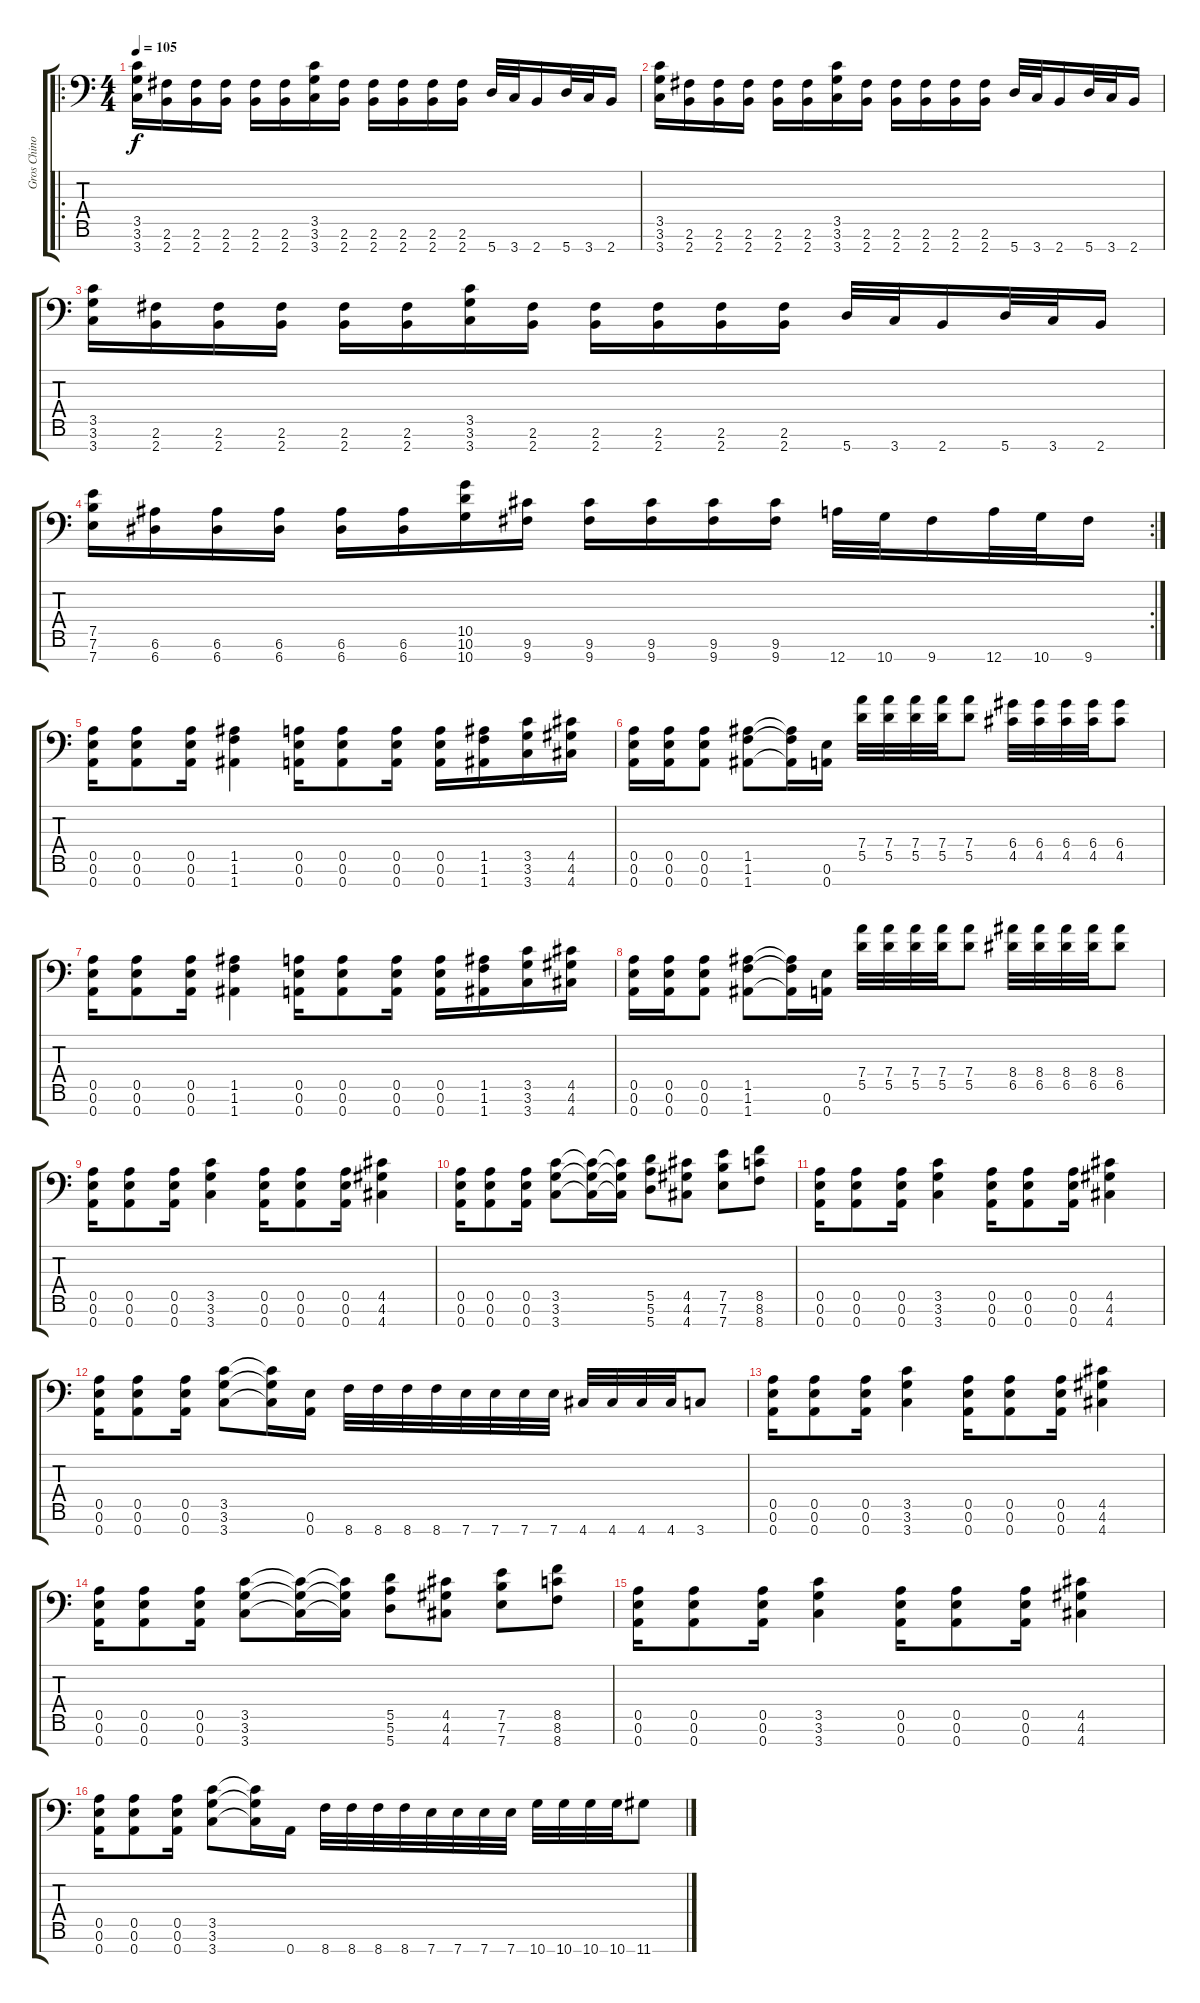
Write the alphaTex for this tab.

\track ("Gros Chino" "Gros Chino") {instrument distortionguitar}
\staff {score tabs}
\tuning (E4 B3 G3 D3 A2 E2 A1) {hide}
\ro
\ts (4 4)
\tempo 105
\clef f4
\ks c
(3.5 3.6 3.7).16{dy f} (2.6 2.7).16 (2.6 2.7).16 (2.6 2.7).16 (2.6 2.7).16 (2.6 2.7).16 (3.5 3.6 3.7).16 (2.6 2.7).16 (2.6 2.7).16 (2.6 2.7).16 (2.6 2.7).16 (2.6 2.7).16 5.7.32 3.7.32 2.7.16 5.7.32 3.7.32 2.7.16 |
(3.5 3.6 3.7).16 (2.6 2.7).16 (2.6 2.7).16 (2.6 2.7).16 (2.6 2.7).16 (2.6 2.7).16 (3.5 3.6 3.7).16 (2.6 2.7).16 (2.6 2.7).16 (2.6 2.7).16 (2.6 2.7).16 (2.6 2.7).16 5.7.32 3.7.32 2.7.16 5.7.32 3.7.32 2.7.16 |
(3.5 3.6 3.7).16 (2.6 2.7).16 (2.6 2.7).16 (2.6 2.7).16 (2.6 2.7).16 (2.6 2.7).16 (3.5 3.6 3.7).16 (2.6 2.7).16 (2.6 2.7).16 (2.6 2.7).16 (2.6 2.7).16 (2.6 2.7).16 5.7.32 3.7.32 2.7.16 5.7.32 3.7.32 2.7.16 |
\rc 2
(7.5 7.6 7.7).16 (6.6 6.7).16 (6.6 6.7).16 (6.6 6.7).16 (6.6 6.7).16 (6.6 6.7).16 (10.5 10.6 10.7).16 (9.6 9.7).16 (9.6 9.7).16 (9.6 9.7).16 (9.6 9.7).16 (9.6 9.7).16 12.7.32 10.7.32 9.7.16 12.7.32 10.7.32 9.7.16 |
(0.5 0.6 0.7).16 (0.5 0.6 0.7).8 (0.5 0.6 0.7).16 (1.5 1.6 1.7).4 (0.5 0.6 0.7).16 (0.5 0.6 0.7).8 (0.5 0.6 0.7).16 (0.5 0.6 0.7).16 (1.5 1.6 1.7).16 (3.5 3.6 3.7).16 (4.5 4.6 4.7).16 |
(0.5 0.6 0.7).16 (0.5 0.6 0.7).16 (0.5 0.6 0.7).8 (1.5 1.6 1.7).8 (1.5{t} 1.6{t} 1.7{t}).16 (0.6 0.7).16 (7.4 5.5).32 (7.4 5.5).32 (7.4 5.5).32 (7.4 5.5).32 (7.4 5.5).8 (6.4 4.5).32 (6.4 4.5).32 (6.4 4.5).32 (6.4 4.5).32 (6.4 4.5).8 |
(0.5 0.6 0.7).16 (0.5 0.6 0.7).8 (0.5 0.6 0.7).16 (1.5 1.6 1.7).4 (0.5 0.6 0.7).16 (0.5 0.6 0.7).8 (0.5 0.6 0.7).16 (0.5 0.6 0.7).16 (1.5 1.6 1.7).16 (3.5 3.6 3.7).16 (4.5 4.6 4.7).16 |
(0.5 0.6 0.7).16 (0.5 0.6 0.7).16 (0.5 0.6 0.7).8 (1.5 1.6 1.7).8 (1.5{t} 1.6{t} 1.7{t}).16 (0.6 0.7).16 (7.4 5.5).32 (7.4 5.5).32 (7.4 5.5).32 (7.4 5.5).32 (7.4 5.5).8 (8.4 6.5).32 (8.4 6.5).32 (8.4 6.5).32 (8.4 6.5).32 (8.4 6.5).8 |
(0.5 0.6 0.7).16 (0.5 0.6 0.7).8 (0.5 0.6 0.7).16 (3.5 3.6 3.7).4 (0.5 0.6 0.7).16 (0.5 0.6 0.7).8 (0.5 0.6 0.7).16 (4.5 4.6 4.7).4 |
(0.5 0.6 0.7).16 (0.5 0.6 0.7).8 (0.5 0.6 0.7).16 (3.5 3.6 3.7).8 (3.5{t} 3.6{t} 3.7{t}).16 (3.5{t} 3.6{t} 3.7{t}).16 (5.5 5.6 5.7).8 (4.5 4.6 4.7).8 (7.5 7.6 7.7).8 (8.5 8.6 8.7).8 |
(0.5 0.6 0.7).16 (0.5 0.6 0.7).8 (0.5 0.6 0.7).16 (3.5 3.6 3.7).4 (0.5 0.6 0.7).16 (0.5 0.6 0.7).8 (0.5 0.6 0.7).16 (4.5 4.6 4.7).4 |
(0.5 0.6 0.7).16 (0.5 0.6 0.7).8 (0.5 0.6 0.7).16 (3.5 3.6 3.7).8 (3.5{t} 3.6{t} 3.7{t}).16 (0.6 0.7).16 8.7.32 8.7.32 8.7.32 8.7.32 7.7.32 7.7.32 7.7.32 7.7.32 4.7.32 4.7.32 4.7.32 4.7.32 3.7.8 |
(0.5 0.6 0.7).16 (0.5 0.6 0.7).8 (0.5 0.6 0.7).16 (3.5 3.6 3.7).4 (0.5 0.6 0.7).16 (0.5 0.6 0.7).8 (0.5 0.6 0.7).16 (4.5 4.6 4.7).4 |
(0.5 0.6 0.7).16 (0.5 0.6 0.7).8 (0.5 0.6 0.7).16 (3.5 3.6 3.7).8 (3.5{t} 3.6{t} 3.7{t}).16 (3.5{t} 3.6{t} 3.7{t}).16 (5.5 5.6 5.7).8 (4.5 4.6 4.7).8 (7.5 7.6 7.7).8 (8.5 8.6 8.7).8 |
(0.5 0.6 0.7).16 (0.5 0.6 0.7).8 (0.5 0.6 0.7).16 (3.5 3.6 3.7).4 (0.5 0.6 0.7).16 (0.5 0.6 0.7).8 (0.5 0.6 0.7).16 (4.5 4.6 4.7).4 |
(0.5 0.6 0.7).16 (0.5 0.6 0.7).8 (0.5 0.6 0.7).16 (3.5 3.6 3.7).8 (3.5{t} 3.6{t} 3.7{t}).16 0.7.16 8.7.32 8.7.32 8.7.32 8.7.32 7.7.32 7.7.32 7.7.32 7.7.32 10.7.32 10.7.32 10.7.32 10.7.32 11.7.8
